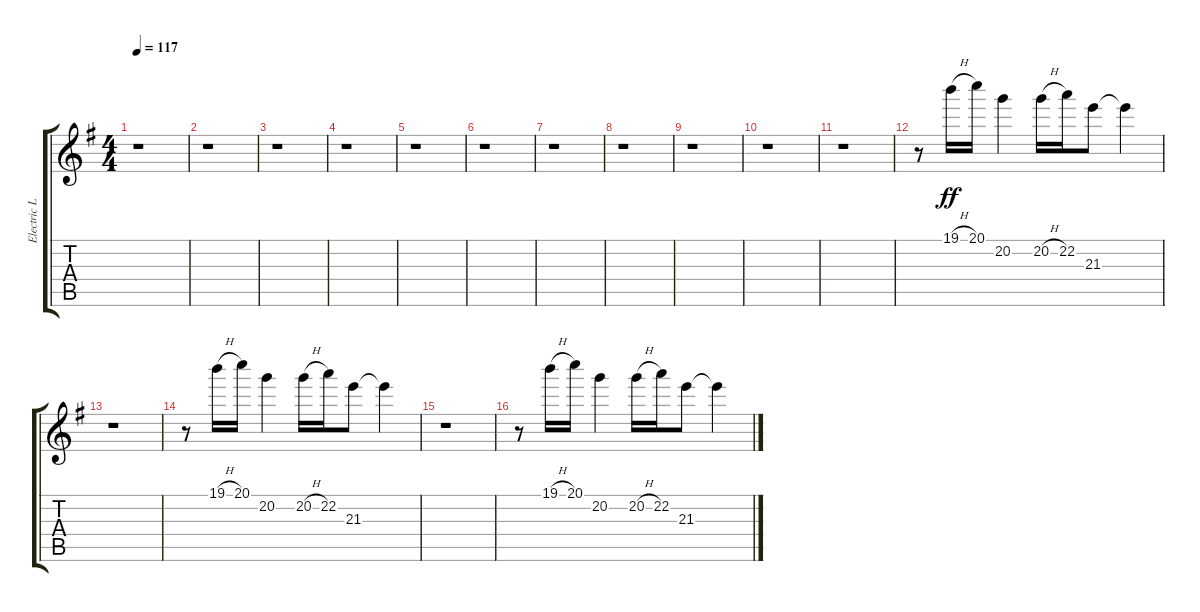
\track ("Electric Lead G." "Electric L") {instrument overdrivenguitar}
\staff {score tabs}
\tuning (E4 B3 G3 D3 A2 E2) {hide}
\ts (4 4)
\tempo 117
\clef g2
\ks g
r.1{dy ff} |
r.1 |
r.1 |
r.1 |
r.1 |
r.1 |
r.1 |
r.1 |
r.1 |
r.1 |
r.1{instrument synthvoice} |
r.8 19.1{h}.16 20.1.16 20.2.4 20.2{h}.16 22.2.16 21.3.8 21.3{t}.4 |
r.1 |
r.8 19.1{h}.16 20.1.16 20.2.4 20.2{h}.16 22.2.16 21.3.8 21.3{t}.4 |
r.1 |
r.8 19.1{h}.16 20.1.16 20.2.4 20.2{h}.16 22.2.16 21.3.8 21.3{t}.4
